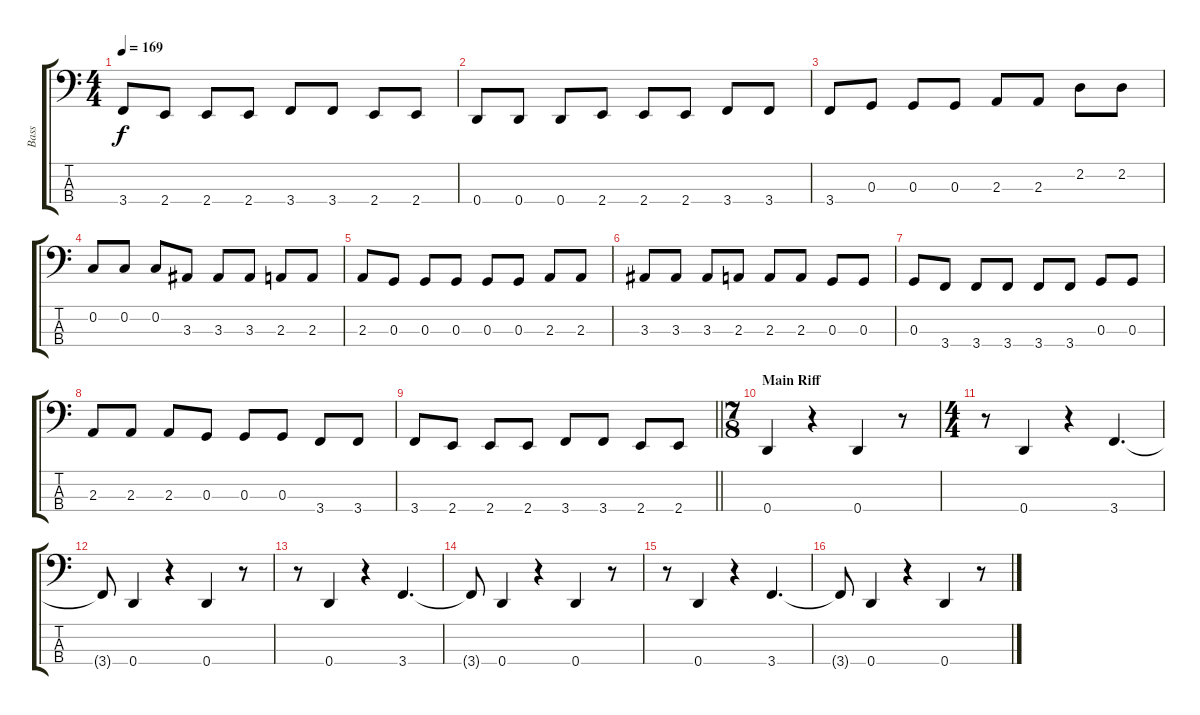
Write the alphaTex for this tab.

\track ("Bass" "Bass") {instrument electricbassfinger}
\staff {score tabs}
\tuning (F2 C2 G1 D1) {hide}
\ts (4 4)
\tempo 169
\clef f4
\ks c
3.4.8{dy f} 2.4.8 2.4.8 2.4.8 3.4.8 3.4.8 2.4.8 2.4.8 |
0.4.8 0.4.8 0.4.8 2.4.8 2.4.8 2.4.8 3.4.8 3.4.8 |
3.4.8 0.3.8 0.3.8 0.3.8 2.3.8 2.3.8 2.2.8 2.2.8 |
0.2.8 0.2.8 0.2.8 3.3.8 3.3.8 3.3.8 2.3.8 2.3.8 |
2.3.8 0.3.8 0.3.8 0.3.8 0.3.8 0.3.8 2.3.8 2.3.8 |
3.3.8 3.3.8 3.3.8 2.3.8 2.3.8 2.3.8 0.3.8 0.3.8 |
0.3.8 3.4.8 3.4.8 3.4.8 3.4.8 3.4.8 0.3.8 0.3.8 |
2.3.8 2.3.8 2.3.8 0.3.8 0.3.8 0.3.8 3.4.8 3.4.8 |
\barLineRight lightlight
3.4.8 2.4.8 2.4.8 2.4.8 3.4.8 3.4.8 2.4.8 2.4.8 |
\ts (7 8)
\section ("" "Main Riff")
0.4.4 r.4 0.4.4 r.8 |
\ts (4 4)
r.8 0.4.4 r.4 3.4.4{d} |
3.4{t}.8 0.4.4 r.4 0.4.4 r.8 |
r.8 0.4.4 r.4 3.4.4{d} |
3.4{t}.8 0.4.4 r.4 0.4.4 r.8 |
r.8 0.4.4 r.4 3.4.4{d} |
3.4{t}.8 0.4.4 r.4 0.4.4 r.8
